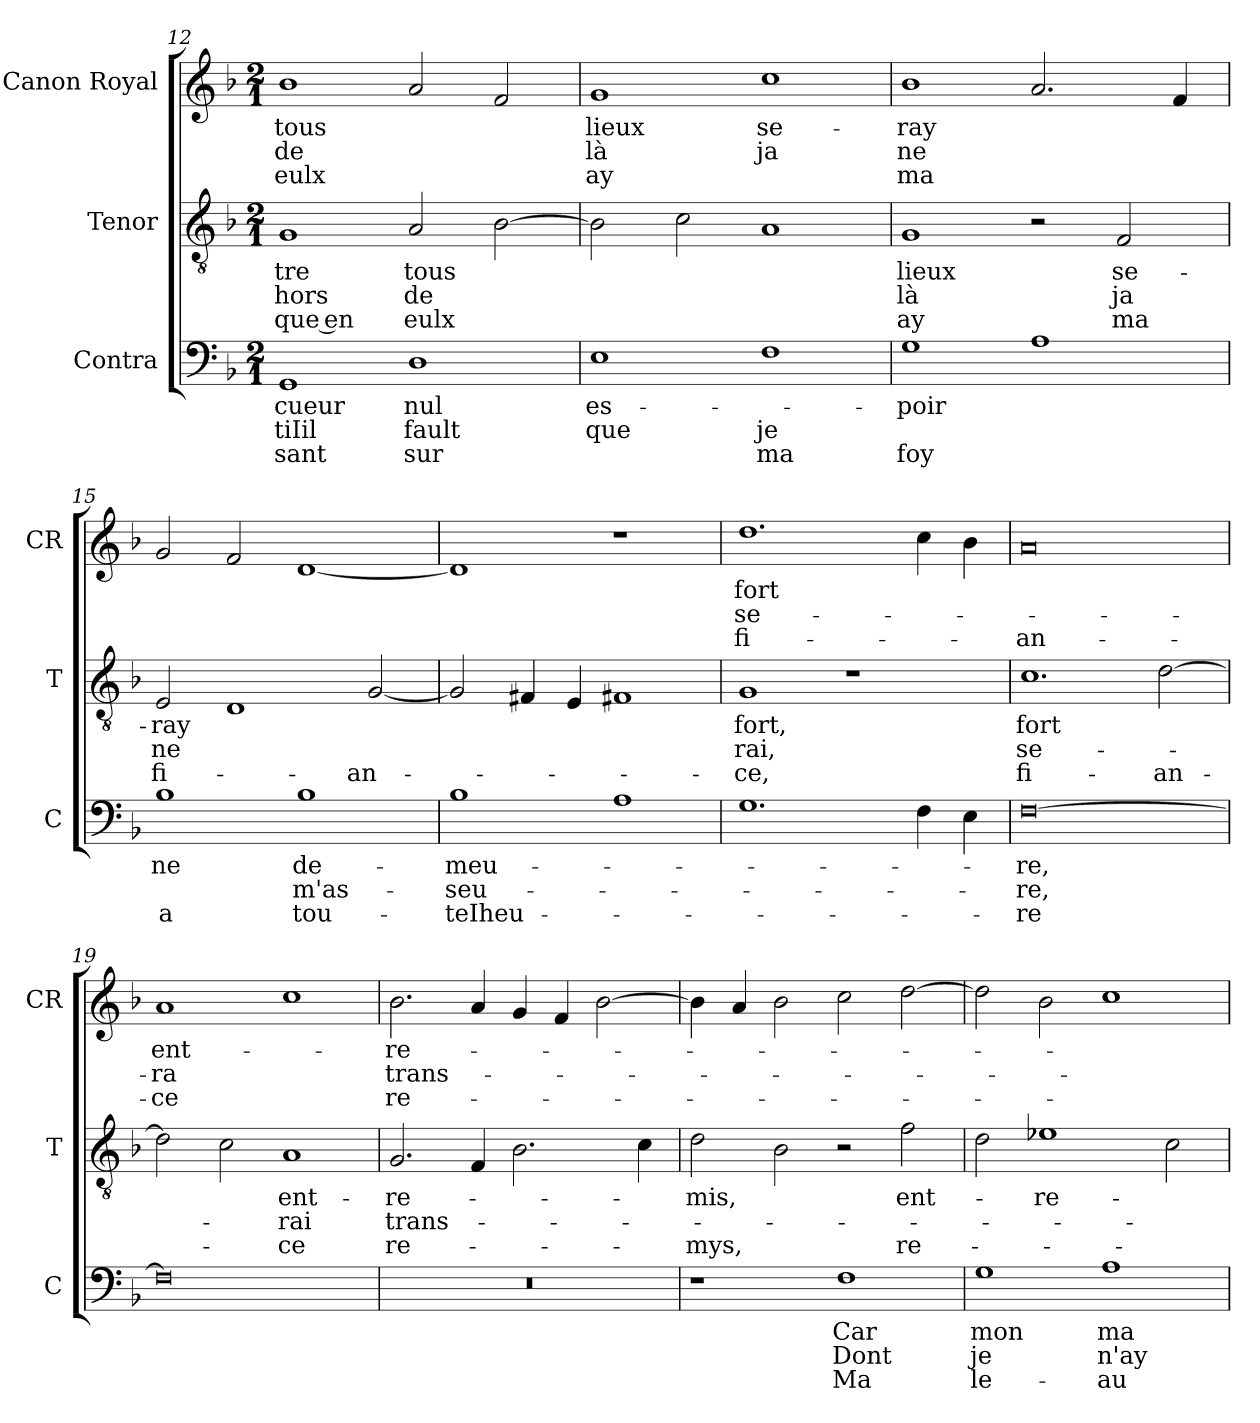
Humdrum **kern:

**kern	**text	**text	**text	**kern	**text	**text	**text	**kern	**text	**text	**text
*part3	*part3	*part3	*part3	*part2	*part2	*part2	*part2	*part1	*part1	*part1	*part1
*staff3	*staff3	*staff3	*staff3	*staff2	*staff2	*staff2	*staff2	*staff1	*staff1	*staff1	*staff1
*I"Contra	*	*	*	*I"Tenor	*	*	*	*I"Canon Royal	*	*	*
*I'C	*	*	*	*I'T	*	*	*	*I'CR	*	*	*
*clefF4	*	*	*	*clefGv2	*	*	*	*clefG2	*	*	*
*k[b-]	*	*	*	*k[b-]	*	*	*	*k[b-]	*	*	*
*M2/1	*	*	*	*M2/1	*	*	*	*M2/1	*	*	*
=12	=12	=12	=12	=12	=12	=12	=12	=12	=12	=12	=12
1GG	cueur	-tiIil	-sant	1G	-tre	hors	que en	1b-	tous	de	eulx
1D	nul	fault	sur	2A	tous	de	eulx	2a	.	.	.
.	.	.	.	[2B-	.	.	.	2f	.	.	.
=13	=13	=13	=13	=13	=13	=13	=13	=13	=13	=13	=13
1E	es-	que	.	2B-]	.	.	.	1g	lieux	là	ay
.	.	.	.	2c	.	.	.	.	.	.	.
1F	.	je	ma	1A	.	.	.	1cc	se-	ja	.
=14	=14	=14	=14	=14	=14	=14	=14	=14	=14	=14	=14
1G	-poir	.	foy	1G	lieux	là	ay	1b-	-ray	ne	ma
1A	.	.	.	2r	.	.	.	2.a	.	.	.
.	.	.	.	2F	se-	ja	ma	.	.	.	.
.	.	.	.	.	.	.	.	4f	.	.	.
=15	=15	=15	=15	=15	=15	=15	=15	=15	=15	=15	=15
1B-	ne	.	a	2E	-ray	ne	fi-	2g	.	.	.
.	.	.	.	1D	.	.	.	2f	.	.	.
1B-	de-	m'as-	tou-	.	.	.	.	[1d	.	.	.
.	.	.	.	[2G	.	.	-an-	.	.	.	.
=16	=16	=16	=16	=16	=16	=16	=16	=16	=16	=16	=16
1B-	-meu-	-seu-	-teIheu-	2G]	.	.	.	1d]	.	.	.
.	.	.	.	4F#X	.	.	.	.	.	.	.
.	.	.	.	4E	.	.	.	.	.	.	.
1A	.	.	.	1F#X	.	.	.	1r	.	.	.
=17	=17	=17	=17	=17	=17	=17	=17	=17	=17	=17	=17
1.G	.	.	.	1G	fort,	rai,	-ce,	1.dd	fort	se-	fi-
.	.	.	.	1r	.	.	.	.	.	.	.
4F	.	.	.	.	.	.	.	4cc	.	.	.
4E	.	.	.	.	.	.	.	4b-	.	.	.
=18	=18	=18	=18	=18	=18	=18	=18	=18	=18	=18	=18
[0F	-re,	-re,	-re	1.c	fort	se-	fi-	0a	.	.	-an-
.	.	.	.	[2d	.	.	-an-	.	.	.	.
=19	=19	=19	=19	=19	=19	=19	=19	=19	=19	=19	=19
0F]	.	.	.	2d]	.	.	.	1a	ent-	-ra	-ce
.	.	.	.	2c	.	.	.	.	.	.	.
.	.	.	.	1A	ent-	-rai	-ce	1cc	.	.	.
=20	=20	=20	=20	=20	=20	=20	=20	=20	=20	=20	=20
0r	.	.	.	2.G	-re-	trans-	re-	2.b-	-re-	trans-	re-
.	.	.	.	4F	.	.	.	4a	.	.	.
.	.	.	.	2.B-	.	.	.	4g	.	.	.
.	.	.	.	.	.	.	.	4f	.	.	.
.	.	.	.	.	.	.	.	[2b-	.	.	.
.	.	.	.	4c	.	.	.	.	.	.	.
=21	=21	=21	=21	=21	=21	=21	=21	=21	=21	=21	=21
1r	.	.	.	2d	-mis,	.	-mys,	4b-]	.	.	.
.	.	.	.	.	.	.	.	4a	.	.	.
.	.	.	.	2B-	.	.	.	2b-	.	.	.
1F	Car	Dont	Ma	2r	.	.	.	2cc	.	.	.
.	.	.	.	2f	ent-	.	re-	[2dd	.	.	.
=22	=22	=22	=22	=22	=22	=22	=22	=22	=22	=22	=22
1G	mon	je	le-	2d	.	.	.	2dd]	.	.	.
.	.	.	.	1e-X	-re-	.	.	2b-	.	.	.
1A	ma-	n'ay	-au-	.	.	.	.	1cc	.	.	.
.	.	.	.	2c	.	.	.	.	.	.	.
=	=	=	=	=	=	=	=	=	=	=	=
*-	*-	*-	*-	*-	*-	*-	*-	*-	*-	*-	*-
